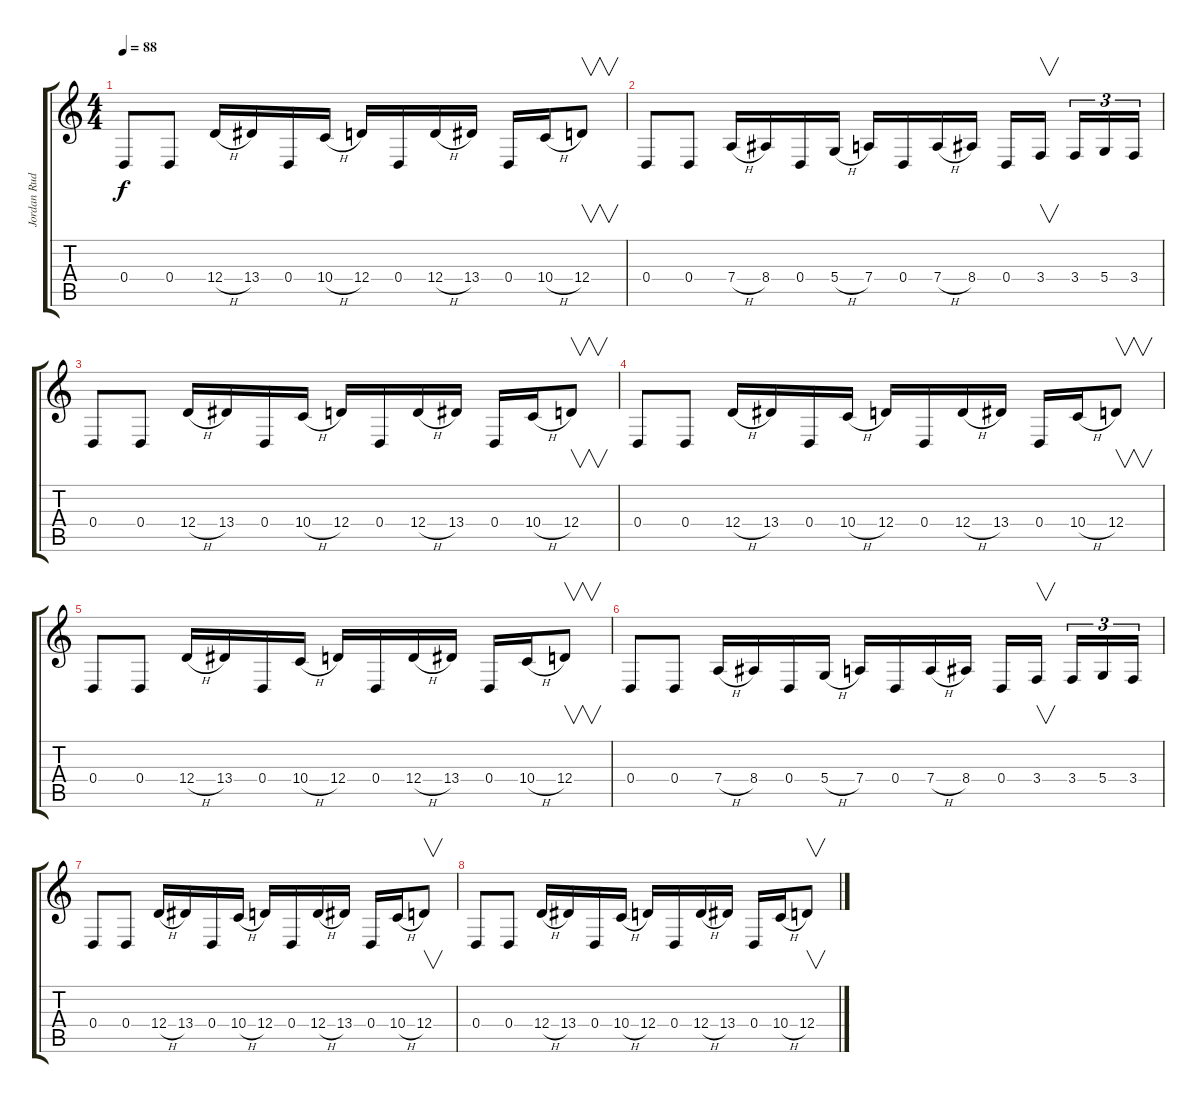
\track ("Jordan Rudess - Keyboard" "Jordan Rud") {instrument sitar}
\staff {score tabs}
\tuning (E4 B3 G3 D3 A2 E2) {hide}
\ts (4 4)
\tempo 88
\clef g2
\ks c
0.4.8{dy f} 0.4.8 12.4{h}.16 13.4.16 0.4.16 10.4{h}.16 12.4.16 0.4.16 12.4{h}.16 13.4.16 0.4.16 10.4{h}.16 12.4.8{v} |
0.4.8 0.4.8 7.4{h}.16 8.4.16 0.4.16 5.4{h}.16 7.4.16 0.4.16 7.4{h}.16 8.4.16 0.4.16 3.4.16{v} 3.4.16{tu (3 2)} 5.4.16{tu (3 2)} 3.4.16{tu (3 2)} |
0.4.8 0.4.8 12.4{h}.16 13.4.16 0.4.16 10.4{h}.16 12.4.16 0.4.16 12.4{h}.16 13.4.16 0.4.16 10.4{h}.16 12.4.8{v} |
0.4.8 0.4.8 12.4{h}.16 13.4.16 0.4.16 10.4{h}.16 12.4.16 0.4.16 12.4{h}.16 13.4.16 0.4.16 10.4{h}.16 12.4.8{v} |
0.4.8 0.4.8 12.4{h}.16 13.4.16 0.4.16 10.4{h}.16 12.4.16 0.4.16 12.4{h}.16 13.4.16 0.4.16 10.4{h}.16 12.4.8{v} |
0.4.8 0.4.8 7.4{h}.16 8.4.16 0.4.16 5.4{h}.16 7.4.16 0.4.16 7.4{h}.16 8.4.16 0.4.16 3.4.16{v} 3.4.16{tu (3 2)} 5.4.16{tu (3 2)} 3.4.16{tu (3 2)} |
0.4.8 0.4.8 12.4{h}.16 13.4.16 0.4.16 10.4{h}.16 12.4.16 0.4.16 12.4{h}.16 13.4.16 0.4.16 10.4{h}.16 12.4.8{v} |
0.4.8 0.4.8 12.4{h}.16 13.4.16 0.4.16 10.4{h}.16 12.4.16 0.4.16 12.4{h}.16 13.4.16 0.4.16 10.4{h}.16 12.4.8{v}
